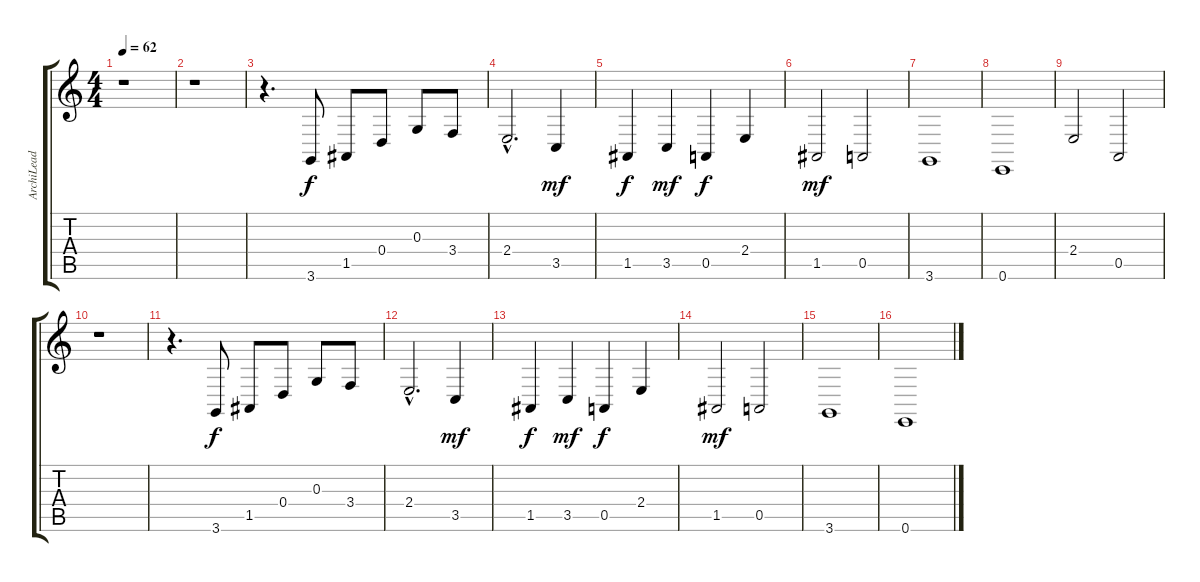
\track ("ArchiLead" "ArchiLead") {instrument stringensemble1}
\staff {score tabs}
\tuning (E4 B3 G3 D3 A2 E2) {hide}
\ts (4 4)
\tempo 62
\clef g2
\ks c
r.1{dy f instrument stringensemble1} |
r.1 |
r.4{d} 3.6.8 1.5.8 0.4.8 0.3.8 3.4.8 |
2.4{hac}.2{d} 3.5.4{dy mf} |
1.5.4{dy f} 3.5.4{dy mf} 0.5.4{dy f} 2.4.4 |
1.5.2{dy mf} 0.5.2 |
3.6.1 |
0.6.1 |
2.4.2 0.5.2 |
r.1 |
r.4{d} 3.6.8{dy f} 1.5.8 0.4.8 0.3.8 3.4.8 |
2.4{hac}.2{d} 3.5.4{dy mf} |
1.5.4{dy f} 3.5.4{dy mf} 0.5.4{dy f} 2.4.4 |
1.5.2{dy mf} 0.5.2 |
3.6.1 |
0.6.1
